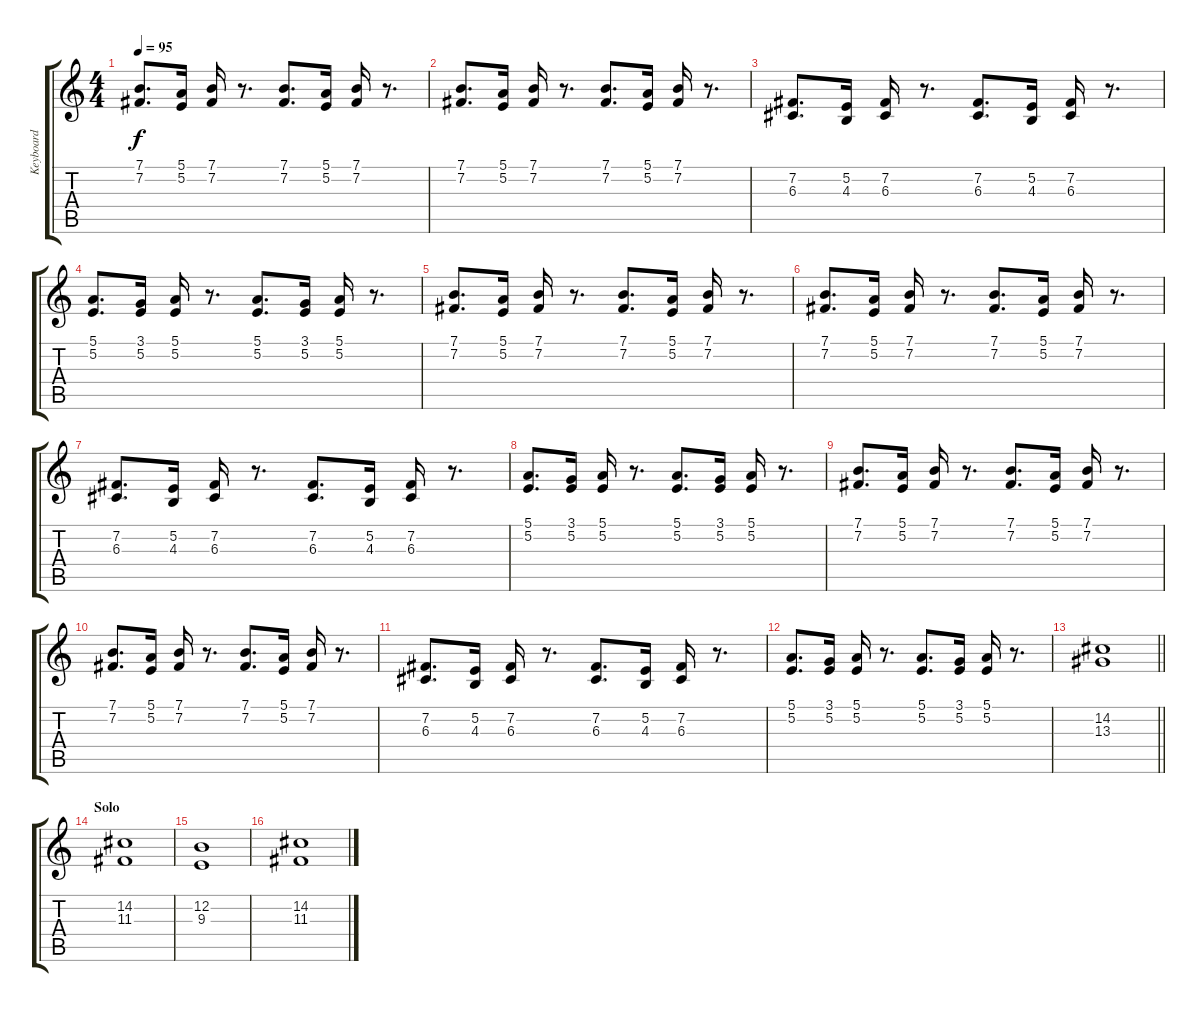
\track ("Keyboard" "Keyboard") {instrument choiraahs}
\staff {score tabs}
\tuning (E4 B3 G3 D3 A2 E2) {hide}
\ts (4 4)
\tempo 95
\clef g2
\ks c
(7.1 7.2).8{d dy f} (5.1 5.2).16 (7.1 7.2).16 r.8{d} (7.1 7.2).8{d} (5.1 5.2).16 (7.1 7.2).16 r.8{d} |
(7.1 7.2).8{d} (5.1 5.2).16 (7.1 7.2).16 r.8{d} (7.1 7.2).8{d} (5.1 5.2).16 (7.1 7.2).16 r.8{d} |
(7.2 6.3).8{d} (5.2 4.3).16 (7.2 6.3).16 r.8{d} (7.2 6.3).8{d} (5.2 4.3).16 (7.2 6.3).16 r.8{d} |
(5.1 5.2).8{d} (3.1 5.2).16 (5.1 5.2).16 r.8{d} (5.1 5.2).8{d} (3.1 5.2).16 (5.1 5.2).16 r.8{d} |
(7.1 7.2).8{d} (5.1 5.2).16 (7.1 7.2).16 r.8{d} (7.1 7.2).8{d} (5.1 5.2).16 (7.1 7.2).16 r.8{d} |
(7.1 7.2).8{d} (5.1 5.2).16 (7.1 7.2).16 r.8{d} (7.1 7.2).8{d} (5.1 5.2).16 (7.1 7.2).16 r.8{d} |
(7.2 6.3).8{d} (5.2 4.3).16 (7.2 6.3).16 r.8{d} (7.2 6.3).8{d} (5.2 4.3).16 (7.2 6.3).16 r.8{d} |
(5.1 5.2).8{d} (3.1 5.2).16 (5.1 5.2).16 r.8{d} (5.1 5.2).8{d} (3.1 5.2).16 (5.1 5.2).16 r.8{d} |
(7.1 7.2).8{d} (5.1 5.2).16 (7.1 7.2).16 r.8{d} (7.1 7.2).8{d} (5.1 5.2).16 (7.1 7.2).16 r.8{d} |
(7.1 7.2).8{d} (5.1 5.2).16 (7.1 7.2).16 r.8{d} (7.1 7.2).8{d} (5.1 5.2).16 (7.1 7.2).16 r.8{d} |
(7.2 6.3).8{d} (5.2 4.3).16 (7.2 6.3).16 r.8{d} (7.2 6.3).8{d} (5.2 4.3).16 (7.2 6.3).16 r.8{d} |
(5.1 5.2).8{d} (3.1 5.2).16 (5.1 5.2).16 r.8{d} (5.1 5.2).8{d} (3.1 5.2).16 (5.1 5.2).16 r.8{d} |
\barLineRight lightlight
(14.2 13.3).1 |
\section ("" "Solo")
(14.2 11.3).1 |
(12.2 9.3).1 |
(14.2 11.3).1
